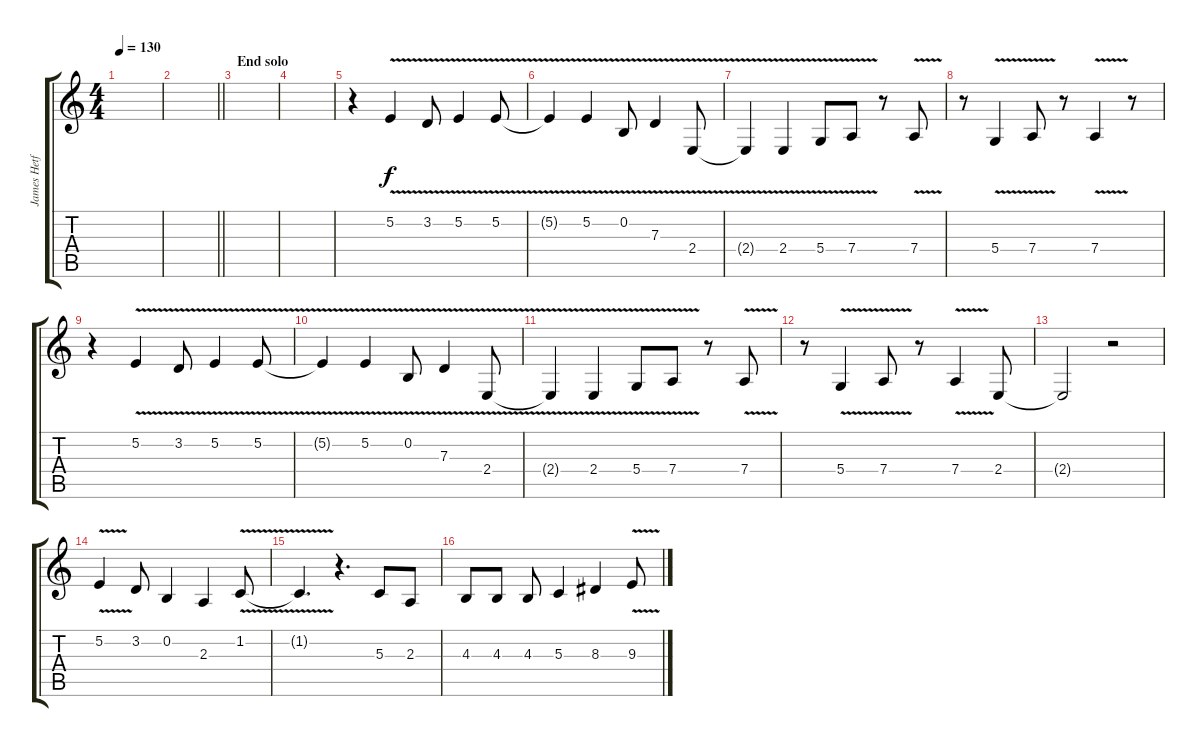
\track ("James Hetfield Vocals" "James Hetf") {instrument englishhorn}
\staff {score tabs}
\tuning (E4 B3 G3 D3 A2 E2) {hide}
\ts (4 4)
\tempo 130
\clef g2
\ks c
|
\barLineRight lightlight
|
\section ("" "End solo")
|
|
r.4 5.2{v}.4{dy f} 3.2{v}.8 5.2{v}.4 5.2{v}.8 |
5.2{t}.4 5.2{v}.4 0.2{v}.8 7.3{v}.4 2.4{v}.8 |
2.4{t}.4 2.4{v}.4 5.4{v}.8 7.4{v}.8 r.8 7.4{v}.8 |
r.8 5.4{v}.4 7.4{v}.8 r.8 7.4{v}.4 r.8 |
r.4 5.2{v}.4 3.2{v}.8 5.2{v}.4 5.2{v}.8 |
5.2{t}.4 5.2{v}.4 0.2{v}.8 7.3{v}.4 2.4{v}.8 |
2.4{t}.4 2.4{v}.4 5.4{v}.8 7.4{v}.8 r.8 7.4{v}.8 |
r.8 5.4{v}.4 7.4{v}.8 r.8 7.4{v}.4 2.4.8 |
2.4{t}.2 r.2 |
5.2{v}.4 3.2.8 0.2.4 2.3.4 1.2{v}.8 |
1.2{t}.4{d} r.4{d} 5.3.8 2.3.8 |
4.3.8 4.3.8 4.3.8 5.3.4 8.3.4 9.3{v}.8
